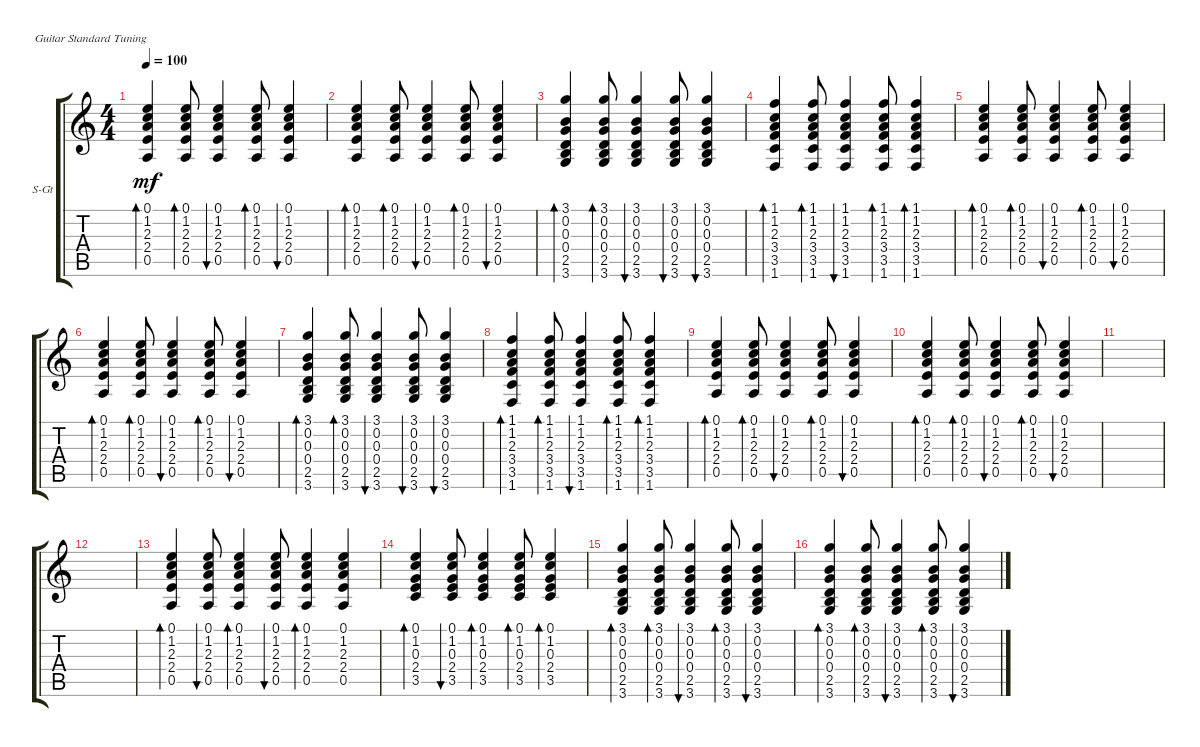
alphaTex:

\defaultSystemsLayout 4
\bracketExtendMode groupsimilarinstruments
\firstSystemTrackNameOrientation horizontal
\otherSystemsTrackNameOrientation horizontal
\track ("Steel Guitar" "S-Gt") {instrument acousticguitarsteel}
\staff {score tabs}
\tuning (E4 B3 G3 D3 A2 E2)
\ts (4 4)
\tempo 100
\clef g2
\ks c
(0.5 2.4 2.3 1.2 0.1).4{bd 45 dy mf} (0.5 2.4 2.3 1.2 0.1).8{bd 45} (0.5 2.4 2.3 1.2 0.1).4{bu 45} (0.5 2.4 2.3 1.2 0.1).8{bd 45} (0.5 2.4 2.3 1.2 0.1).4{bu 45} |
(0.5 2.4 2.3 1.2 0.1).4{bd 45} (0.5 2.4 2.3 1.2 0.1).8{bd 45} (0.5 2.4 2.3 1.2 0.1).4{bu 45} (0.5 2.4 2.3 1.2 0.1).8{bd 45} (0.5 2.4 2.3 1.2 0.1).4{bu 45} |
(3.6 2.5 0.4 0.3 0.2 3.1).4{bd 42} (3.6 2.5 0.4 0.3 0.2 3.1).8{bd 41} (3.6 2.5 0.4 0.3 0.2 3.1).4{bu 40} (3.6 2.5 0.4 0.3 0.2 3.1).8{bu 40} (3.6 2.5 0.4 0.3 0.2 3.1).4{bu 40} |
(1.6 3.5 3.4 2.3 1.2 1.1).4{bd 46} (1.6 3.5 3.4 2.3 1.2 1.1).8{bd 45} (1.6 3.5 3.4 2.3 1.2 1.1).4{bu 45} (1.6 3.5 3.4 2.3 1.2 1.1).8{bd 45} (1.6 3.5 3.4 2.3 1.2 1.1).4{bd 45} |
(0.5 2.4 2.3 1.2 0.1).4{bd 45} (0.5 2.4 2.3 1.2 0.1).8{bd 45} (0.5 2.4 2.3 1.2 0.1).4{bu 45} (0.5 2.4 2.3 1.2 0.1).8{bd 45} (0.5 2.4 2.3 1.2 0.1).4{bu 45} |
(0.5 2.4 2.3 1.2 0.1).4{bd 45} (0.5 2.4 2.3 1.2 0.1).8{bd 45} (0.5 2.4 2.3 1.2 0.1).4{bu 45} (0.5 2.4 2.3 1.2 0.1).8{bd 45} (0.5 2.4 2.3 1.2 0.1).4{bu 45} |
(3.6 2.5 0.4 0.3 0.2 3.1).4{bd 42} (3.6 2.5 0.4 0.3 0.2 3.1).8{bd 41} (3.6 2.5 0.4 0.3 0.2 3.1).4{bu 40} (3.6 2.5 0.4 0.3 0.2 3.1).8{bu 40} (3.6 2.5 0.4 0.3 0.2 3.1).4{bu 40} |
(1.6 3.5 3.4 2.3 1.2 1.1).4{bd 46} (1.6 3.5 3.4 2.3 1.2 1.1).8{bd 45} (1.6 3.5 3.4 2.3 1.2 1.1).4{bu 45} (1.6 3.5 3.4 2.3 1.2 1.1).8{bd 45} (1.6 3.5 3.4 2.3 1.2 1.1).4{bd 45} |
(0.5 2.4 2.3 1.2 0.1).4{bd 45} (0.5 2.4 2.3 1.2 0.1).8{bd 45} (0.5 2.4 2.3 1.2 0.1).4{bu 45} (0.5 2.4 2.3 1.2 0.1).8{bd 45} (0.5 2.4 2.3 1.2 0.1).4{bu 45} |
(0.5 2.4 2.3 1.2 0.1).4{bd 45} (0.5 2.4 2.3 1.2 0.1).8{bd 45} (0.5 2.4 2.3 1.2 0.1).4{bu 45} (0.5 2.4 2.3 1.2 0.1).8{bd 45} (0.5 2.4 2.3 1.2 0.1).4{bu 45} |
|
|
(0.5 2.4 2.3 1.2 0.1).4{bd 45} (0.5 2.4 2.3 1.2 0.1).8{bu 44} (0.5 2.4 2.3 1.2 0.1).4{bd 43} (0.5 2.4 2.3 1.2 0.1).8{bu 42} (0.5 2.4 2.3 1.2 0.1).4{bd 42} (0.5 2.4 2.3 1.2 0.1).4 |
(3.5 2.4 0.3 1.2 0.1).4{bd 42} (3.5 2.4 0.3 1.2 0.1).8{bu 42} (3.5 2.4 0.3 1.2 0.1).4{bd 42} (3.5 2.4 0.3 1.2 0.1).8{bd 42} (3.5 2.4 0.3 1.2 0.1).4{bd 42} |
(3.6 2.5 0.4 0.3 0.2 3.1).4{bd 42} (3.6 2.5 0.4 0.3 0.2 3.1).8{bd 42} (3.6 2.5 0.4 0.3 0.2 3.1).4{bu 42} (3.6 2.5 0.4 0.3 0.2 3.1).8{bd 42} (3.6 2.5 0.4 0.3 0.2 3.1).4{bu 42} |
(3.6 2.5 0.4 0.3 0.2 3.1).4{bd 42} (3.6 2.5 0.4 0.3 0.2 3.1).8{bd 42} (3.6 2.5 0.4 0.3 0.2 3.1).4{bu 42} (3.6 2.5 0.4 0.3 0.2 3.1).8{bd 42} (3.6 2.5 0.4 0.3 0.2 3.1).4{bu 42}
